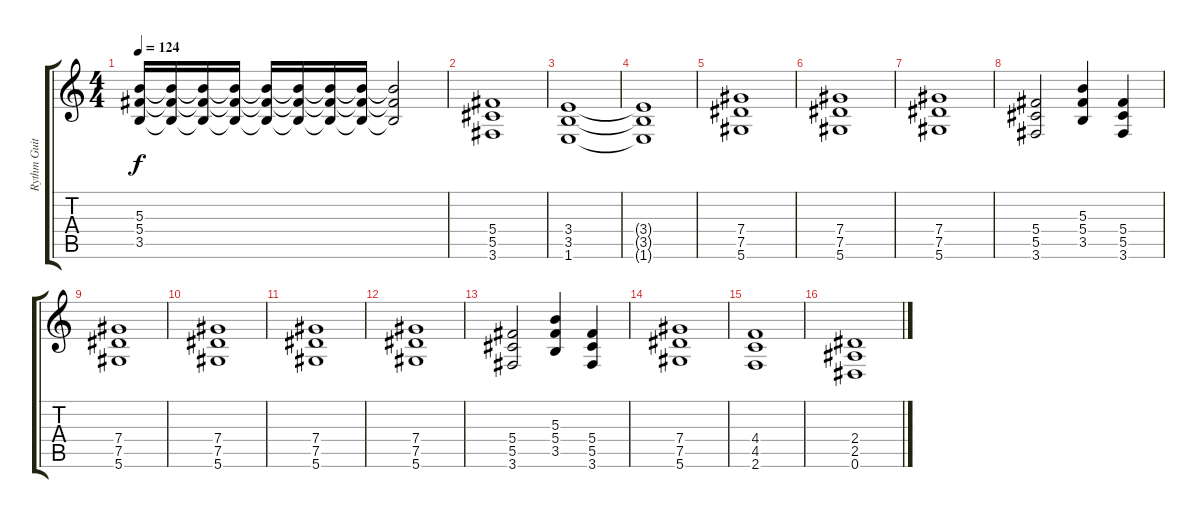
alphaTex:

\track ("Rythm Guitar" "Rythm Guit") {instrument distortionguitar}
\staff {score tabs}
\tuning (Eb4 Bb3 Gb3 Db3 Ab2 Eb2) {hide}
\ts (4 4)
\tempo 124
\clef g2
\ks c
(5.3 5.4 3.5).16{dy f} (5.3{t} 5.4{t} 3.5{t}).16 (5.3{t} 5.4{t} 3.5{t}).16 (5.3{t} 5.4{t} 3.5{t}).16 (5.3{t} 5.4{t} 3.5{t}).16 (5.3{t} 5.4{t} 3.5{t}).16 (5.3{t} 5.4{t} 3.5{t}).16 (5.3{t} 5.4{t} 3.5{t}).16 (5.3{t} 5.4{t} 3.5{t}).2 |
(5.4 5.5 3.6).1 |
(3.4 3.5 1.6).1 |
(3.4{t} 3.5{t} 1.6{t}).1 |
(7.4 7.5 5.6).1 |
(7.4 7.5 5.6).1 |
(7.4 7.5 5.6).1 |
(5.4 5.5 3.6).2 (5.3 5.4 3.5).4 (5.4 5.5 3.6).4 |
(7.4 7.5 5.6).1 |
(7.4 7.5 5.6).1 |
(7.4 7.5 5.6).1 |
(7.4 7.5 5.6).1 |
(5.4 5.5 3.6).2 (5.3 5.4 3.5).4 (5.4 5.5 3.6).4 |
(7.4 7.5 5.6).1 |
(4.4 4.5 2.6).1 |
(2.4 2.5 0.6).1
